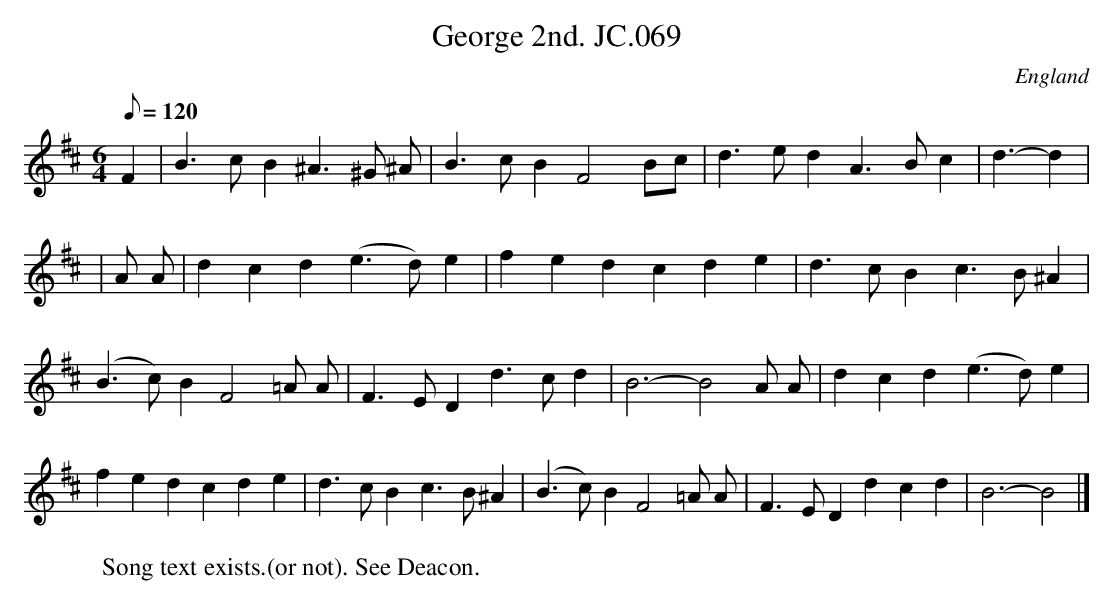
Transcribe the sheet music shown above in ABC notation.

X:1
T:George 2nd. JC.069
M:6/4
L:1/8
Q:120
O:England
K:D
F2|B3cB2^A3^G ^A|B3cB2F4Bc|d3ed2A3Bc2|d3-d2|!
|A A|d2c2d2(e3d)e2|f2e2d2c2d2e2|d3cB2c3B^A2|!
(B3c)B2F4=A A|F3ED2d3cd2|B6-B4A A|d2c2d2(e3d)e2|!
f2e2d2c2d2e2|d3cB2c3B^A2|(B3c)B2F4=A A|F3ED2d2c2d2|B6-B4|]
W:Song text exists.(or not). See Deacon.
